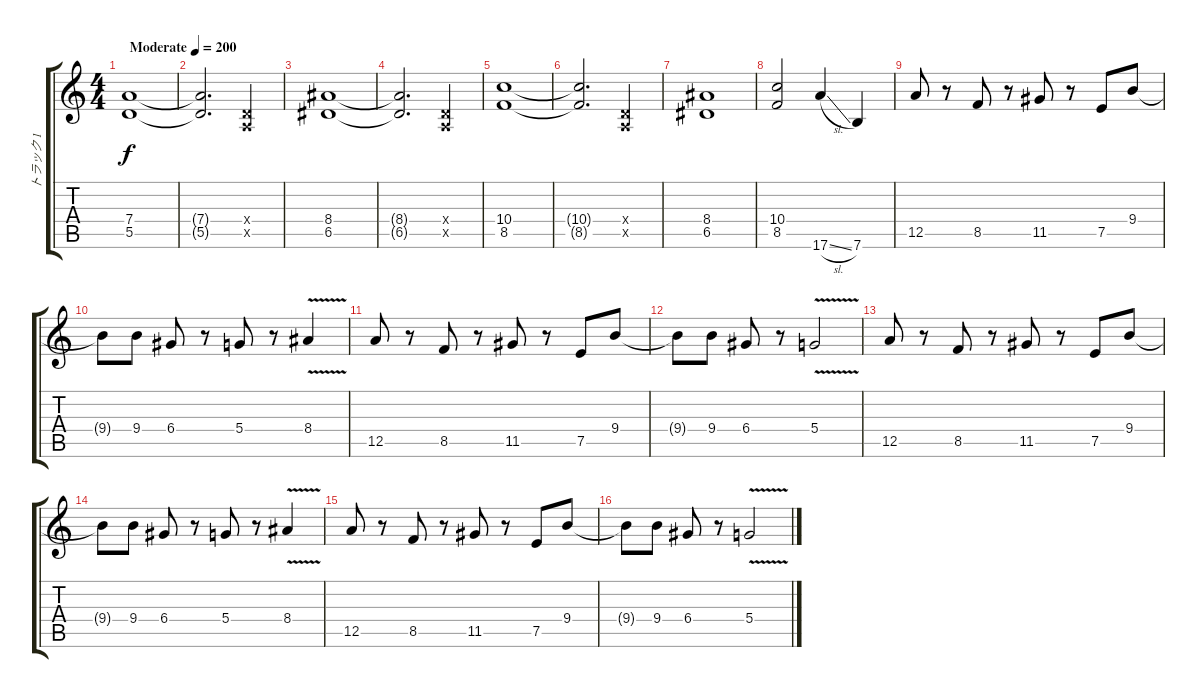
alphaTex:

\track ("トラック 1" "トラック 1") {instrument distortionguitar}
\staff {score tabs}
\tuning (E4 B3 G3 D3 A2 E2) {hide}
\ts (4 4)
\tempo (200 "Moderate")
\clef g2
\ks c
(7.4 5.5).1{dy f instrument distortionguitar} |
(7.4{t} 5.5{t}).2{d} (0.4{x} 0.5{x}).4 |
(8.4 6.5).1 |
(8.4{t} 6.5{t}).2{d} (0.4{x} 0.5{x}).4 |
(10.4 8.5).1 |
(10.4{t} 8.5{t}).2{d} (0.4{x} 0.5{x}).4 |
(8.4 6.5).1 |
(10.4 8.5).2 17.6{sl}.4 7.6.4 |
12.5.8 r.8 8.5.8 r.8 11.5.8 r.8 7.5.8 9.4.8 |
9.4{t}.8 9.4.8 6.4.8 r.8 5.4.8 r.8 8.4{v}.4 |
12.5.8 r.8 8.5.8 r.8 11.5.8 r.8 7.5.8 9.4.8 |
9.4{t}.8 9.4.8 6.4.8 r.8 5.4{v}.2 |
12.5.8 r.8 8.5.8 r.8 11.5.8 r.8 7.5.8 9.4.8 |
9.4{t}.8 9.4.8 6.4.8 r.8 5.4.8 r.8 8.4{v}.4 |
12.5.8 r.8 8.5.8 r.8 11.5.8 r.8 7.5.8 9.4.8 |
9.4{t}.8 9.4.8 6.4.8 r.8 5.4{v}.2
